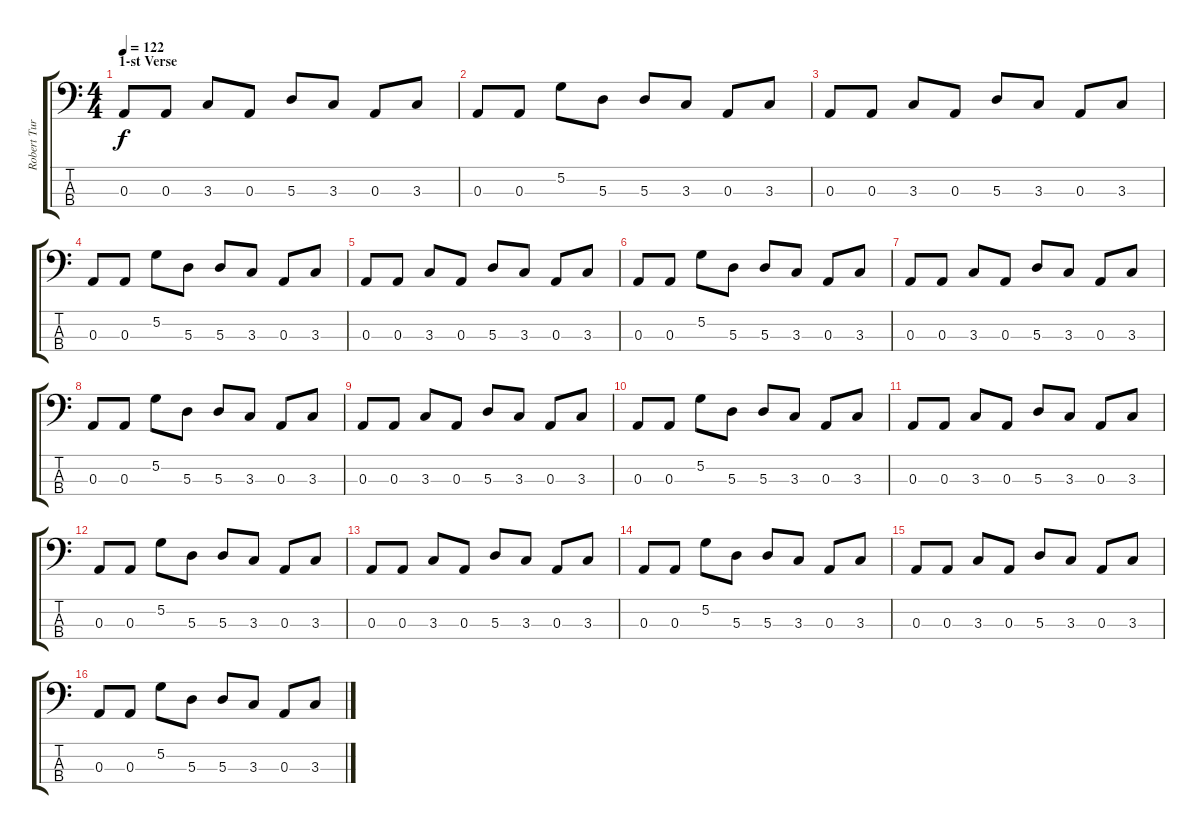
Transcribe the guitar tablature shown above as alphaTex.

\track ("Robert Turner - Bass" "Robert Tur") {instrument electricbassfinger}
\staff {score tabs}
\tuning (G2 D2 A1 E1) {hide}
\ts (4 4)
\section ("" "1-st Verse")
\tempo 122
\clef f4
\ks c
0.3.8{dy f} 0.3.8 3.3.8 0.3.8 5.3.8 3.3.8 0.3.8 3.3.8 |
0.3.8 0.3.8 5.2.8 5.3.8 5.3.8 3.3.8 0.3.8 3.3.8 |
0.3.8 0.3.8 3.3.8 0.3.8 5.3.8 3.3.8 0.3.8 3.3.8 |
0.3.8 0.3.8 5.2.8 5.3.8 5.3.8 3.3.8 0.3.8 3.3.8 |
0.3.8 0.3.8 3.3.8 0.3.8 5.3.8 3.3.8 0.3.8 3.3.8 |
0.3.8 0.3.8 5.2.8 5.3.8 5.3.8 3.3.8 0.3.8 3.3.8 |
0.3.8 0.3.8 3.3.8 0.3.8 5.3.8 3.3.8 0.3.8 3.3.8 |
0.3.8 0.3.8 5.2.8 5.3.8 5.3.8 3.3.8 0.3.8 3.3.8 |
0.3.8 0.3.8 3.3.8 0.3.8 5.3.8 3.3.8 0.3.8 3.3.8 |
0.3.8 0.3.8 5.2.8 5.3.8 5.3.8 3.3.8 0.3.8 3.3.8 |
0.3.8 0.3.8 3.3.8 0.3.8 5.3.8 3.3.8 0.3.8 3.3.8 |
0.3.8 0.3.8 5.2.8 5.3.8 5.3.8 3.3.8 0.3.8 3.3.8 |
0.3.8 0.3.8 3.3.8 0.3.8 5.3.8 3.3.8 0.3.8 3.3.8 |
0.3.8 0.3.8 5.2.8 5.3.8 5.3.8 3.3.8 0.3.8 3.3.8 |
0.3.8 0.3.8 3.3.8 0.3.8 5.3.8 3.3.8 0.3.8 3.3.8 |
0.3.8 0.3.8 5.2.8 5.3.8 5.3.8 3.3.8 0.3.8 3.3{ss}.8
